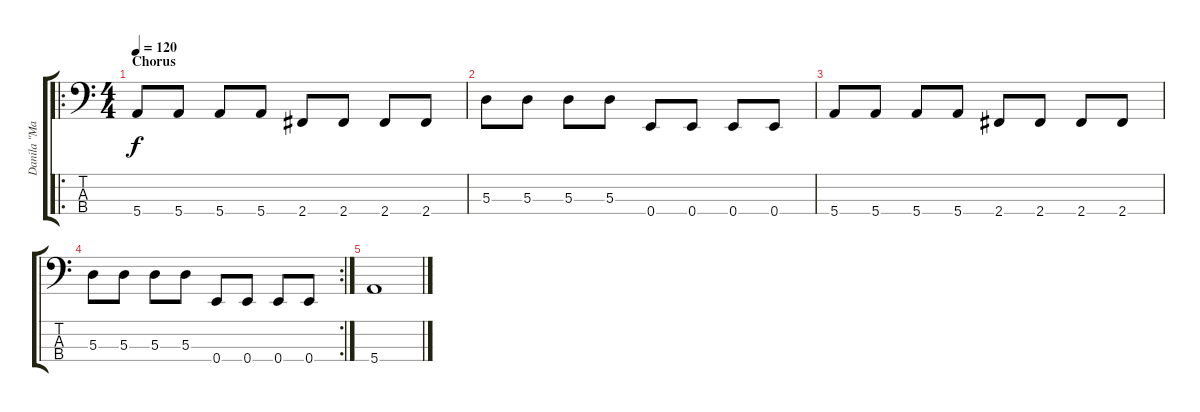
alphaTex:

\track ("Danila \"Masta\"" "Danila \"Ma") {instrument electricbassfinger}
\staff {score tabs}
\tuning (G2 D2 A1 E1) {hide}
\ro
\ts (4 4)
\section ("" "Chorus")
\tempo 120
\clef f4
\ks c
5.4.8{dy f} 5.4.8 5.4.8 5.4.8 2.4.8 2.4.8 2.4.8 2.4.8 |
5.3.8 5.3.8 5.3.8 5.3.8 0.4.8 0.4.8 0.4.8 0.4.8 |
5.4.8 5.4.8 5.4.8 5.4.8 2.4.8 2.4.8 2.4.8 2.4.8 |
\rc 2
5.3.8 5.3.8 5.3.8 5.3.8 0.4.8 0.4.8 0.4.8 0.4.8 |
5.4.1
